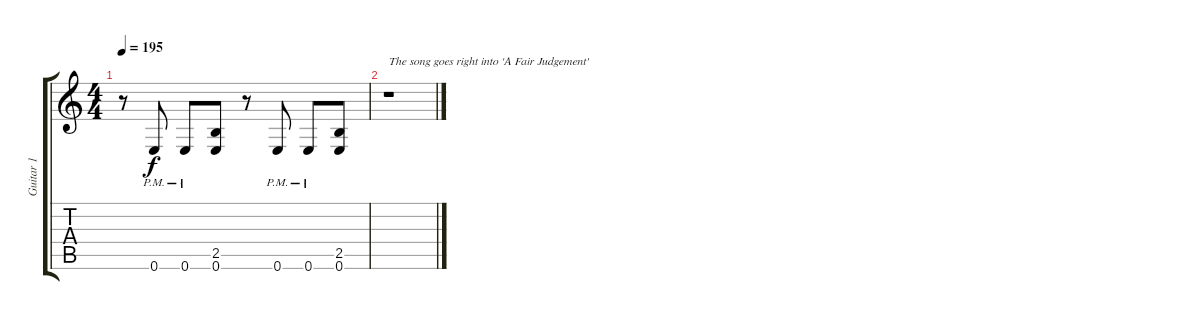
\track ("Guitar 1" "Guitar 1") {instrument distortionguitar}
\staff {score tabs}
\tuning (E4 B3 G3 D3 A2 E2) {hide}
\ts (4 4)
\tempo 195
\clef g2
\ks c
r.8{dy f} 0.6{pm}.8 0.6{pm}.8 (2.5 0.6).8 r.8 0.6{pm}.8 0.6{pm}.8 (2.5 0.6).8 |
r.1{txt "The song goes right into 'A Fair Judgement'"}
